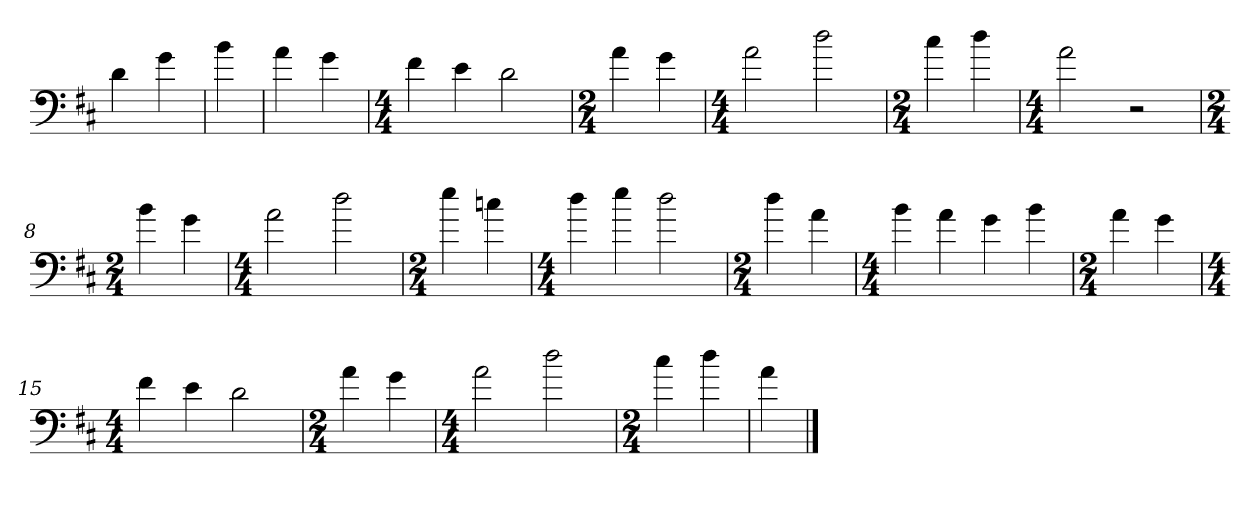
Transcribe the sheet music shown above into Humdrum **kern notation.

**kern
*part1
*staff1
*clefF4
*k[f#c#]
=
4d
4g
=1y
4b
=2
4a
4g
=3
*M4/4
4f#
4e
2d
=4
*M2/4
4a
4g
=5
*M4/4
2a
2dd
=6
*M2/4
4cc#
4dd
=7
*M4/4
2a
2r
=8
*M2/4
4b
4g
=9
*M4/4
2a
2dd
=10
*M2/4
4ee
4ccn
=11
*M4/4
4dd
4ee
2dd
=12
*M2/4
4dd
4a
=13
*M4/4
4b
4a
4g
4b
=14
*M2/4
4a
4g
=15
*M4/4
4f#
4e
2d
=16
*M2/4
4a
4g
=17
*M4/4
2a
2dd
=18
*M2/4
4cc#
4dd
=19
4a
==
*-
